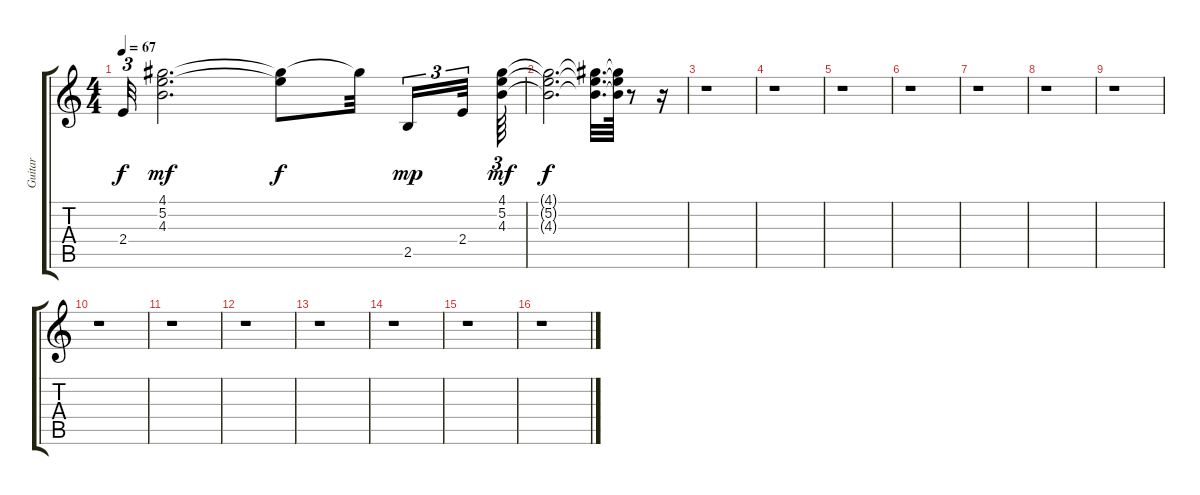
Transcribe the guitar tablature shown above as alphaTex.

\track ("Guitar" "Guitar") {instrument acousticguitarsteel}
\staff {score tabs}
\tuning (E4 B3 G3 D3 A2 E2) {hide}
\ts (4 4)
\tempo 67
\clef g2
\ks c
2.4{t}.32{tu (3 2) dy f} (4.1 5.2 4.3).2{d dy mf} (4.1{t} 5.2{t}).8{dy f} 4.1{t}.32{beam splitsecondary} 2.5.16{tu (3 2) dy mp} 2.4.32{tu (3 2)} (4.1 5.2 4.3).64{tu (3 2) dy mf} |
(4.1{t} 5.2{t} 4.3{t}).2{d dy f} (4.1{t} 5.2{t} 4.3{t}).32{d} (4.1{t} 5.2{t} 4.3{t}).64 r.8 r.16 |
r.1 |
r.1 |
r.1 |
r.1 |
r.1 |
r.1 |
r.1 |
r.1 |
r.1 |
r.1 |
r.1 |
r.1 |
r.1 |
r.1
